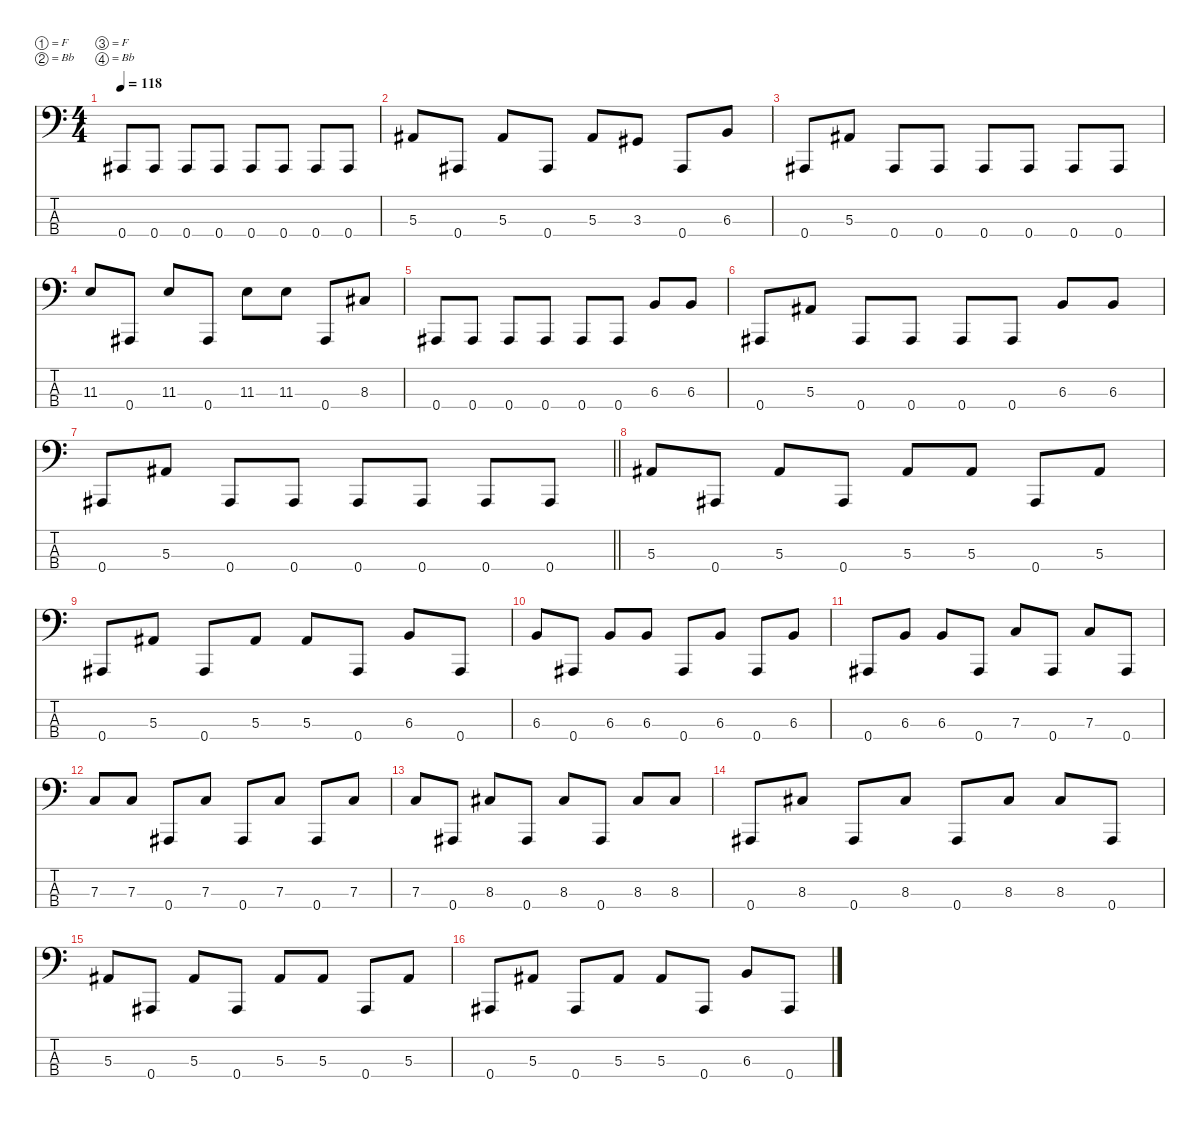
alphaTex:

\defaultSystemsLayout 4
\hideDynamics
\bracketExtendMode nobrackets
\singleTrackTrackNamePolicy hidden
\multiTrackTrackNamePolicy hidden
\firstSystemTrackNameMode fullname
\otherSystemsTrackNameOrientation horizontal
\track ("Bass" "el.bs.") {defaultSystemsLayout 8 instrument electricbassfinger}
\staff {score tabs}
\tuning (F2 Bb1 F1 Bb0)
\ts (4 4)
\tempo 118
\clef f4
\ks c
0.4{acc #}.8{dy f beam Up} 0.4{acc #}.8{beam Up} 0.4{acc #}.8{beam Up} 0.4{acc #}.8{beam Up} 0.4{acc #}.8{beam Up} 0.4{acc #}.8{beam Up} 0.4{acc #}.8{beam Up} 0.4{acc #}.8{beam Up} |
5.3{acc #}.8{beam Up} 0.4{acc #}.8{beam Up} 5.3{acc #}.8{beam Up} 0.4{acc #}.8{beam Up} 5.3{acc #}.8{beam Up} 3.3{acc #}.8{beam Up} 0.4{acc #}.8{beam Up} 6.3.8{beam Up} |
0.4{acc #}.8{beam Up} 5.3{acc #}.8{beam Up} 0.4{acc #}.8{beam Up} 0.4{acc #}.8{beam Up} 0.4{acc #}.8{beam Up} 0.4{acc #}.8{beam Up} 0.4{acc #}.8{beam Up} 0.4{acc #}.8{beam Up} |
11.3.8{beam Up} 0.4{acc #}.8{beam Up} 11.3.8{beam Up} 0.4{acc #}.8{beam Up} 11.3.8{beam Down} 11.3.8{beam Down} 0.4{acc #}.8{beam Up} 8.3{acc #}.8{beam Up} |
0.4{acc #}.8{beam Up} 0.4{acc #}.8{beam Up} 0.4{acc #}.8{beam Up} 0.4{acc #}.8{beam Up} 0.4{acc #}.8{beam Up} 0.4{acc #}.8{beam Up} 6.3.8{beam Up} 6.3.8{beam Up} |
0.4{acc #}.8{beam Up} 5.3{acc #}.8{beam Up} 0.4{acc #}.8{beam Up} 0.4{acc #}.8{beam Up} 0.4{acc #}.8{beam Up} 0.4{acc #}.8{beam Up} 6.3.8{beam Up} 6.3.8{beam Up} |
\barLineRight lightlight
0.4{acc #}.8{beam Up} 5.3{acc #}.8{beam Up} 0.4{acc #}.8{beam Up} 0.4{acc #}.8{beam Up} 0.4{acc #}.8{beam Up} 0.4{acc #}.8{beam Up} 0.4{acc #}.8{beam Up} 0.4{acc #}.8{beam Up} |
5.3{acc #}.8{beam Up} 0.4{acc #}.8{beam Up} 5.3{acc #}.8{beam Up} 0.4{acc #}.8{beam Up} 5.3{acc #}.8{beam Up} 5.3{acc #}.8{beam Up} 0.4{acc #}.8{beam Up} 5.3{acc #}.8{beam Up} |
0.4{acc #}.8{beam Up} 5.3{acc #}.8{beam Up} 0.4{acc #}.8{beam Up} 5.3{acc #}.8{beam Up} 5.3{acc #}.8{beam Up} 0.4{acc #}.8{beam Up} 6.3.8{beam Up} 0.4{acc #}.8{beam Up} |
6.3.8{beam Up} 0.4{acc #}.8{beam Up} 6.3.8{beam Up} 6.3.8{beam Up} 0.4{acc #}.8{beam Up} 6.3.8{beam Up} 0.4{acc #}.8{beam Up} 6.3.8{beam Up} |
0.4{acc #}.8{beam Up} 6.3.8{beam Up} 6.3.8{beam Up} 0.4{acc #}.8{beam Up} 7.3.8{beam Up} 0.4{acc #}.8{beam Up} 7.3.8{beam Up} 0.4{acc #}.8{beam Up} |
7.3.8{beam Up} 7.3.8{beam Up} 0.4{acc #}.8{beam Up} 7.3.8{beam Up} 0.4{acc #}.8{beam Up} 7.3.8{beam Up} 0.4{acc #}.8{beam Up} 7.3.8{beam Up} |
7.3.8{beam Up} 0.4{acc #}.8{beam Up} 8.3{acc #}.8{beam Up} 0.4{acc #}.8{beam Up} 8.3{acc #}.8{beam Up} 0.4{acc #}.8{beam Up} 8.3{acc #}.8{beam Up} 8.3{acc #}.8{beam Up} |
0.4{acc #}.8{beam Up} 8.3{acc #}.8{beam Up} 0.4{acc #}.8{beam Up} 8.3{acc #}.8{beam Up} 0.4{acc #}.8{beam Up} 8.3{acc #}.8{beam Up} 8.3{acc #}.8{beam Up} 0.4{acc #}.8{beam Up} |
5.3{acc #}.8{beam Up} 0.4{acc #}.8{beam Up} 5.3{acc #}.8{beam Up} 0.4{acc #}.8{beam Up} 5.3{acc #}.8{beam Up} 5.3{acc #}.8{beam Up} 0.4{acc #}.8{beam Up} 5.3{acc #}.8{beam Up} |
0.4{acc #}.8{beam Up} 5.3{acc #}.8{beam Up} 0.4{acc #}.8{beam Up} 5.3{acc #}.8{beam Up} 5.3{acc #}.8{beam Up} 0.4{acc #}.8{beam Up} 6.3.8{beam Up} 0.4{acc #}.8{beam Up}
